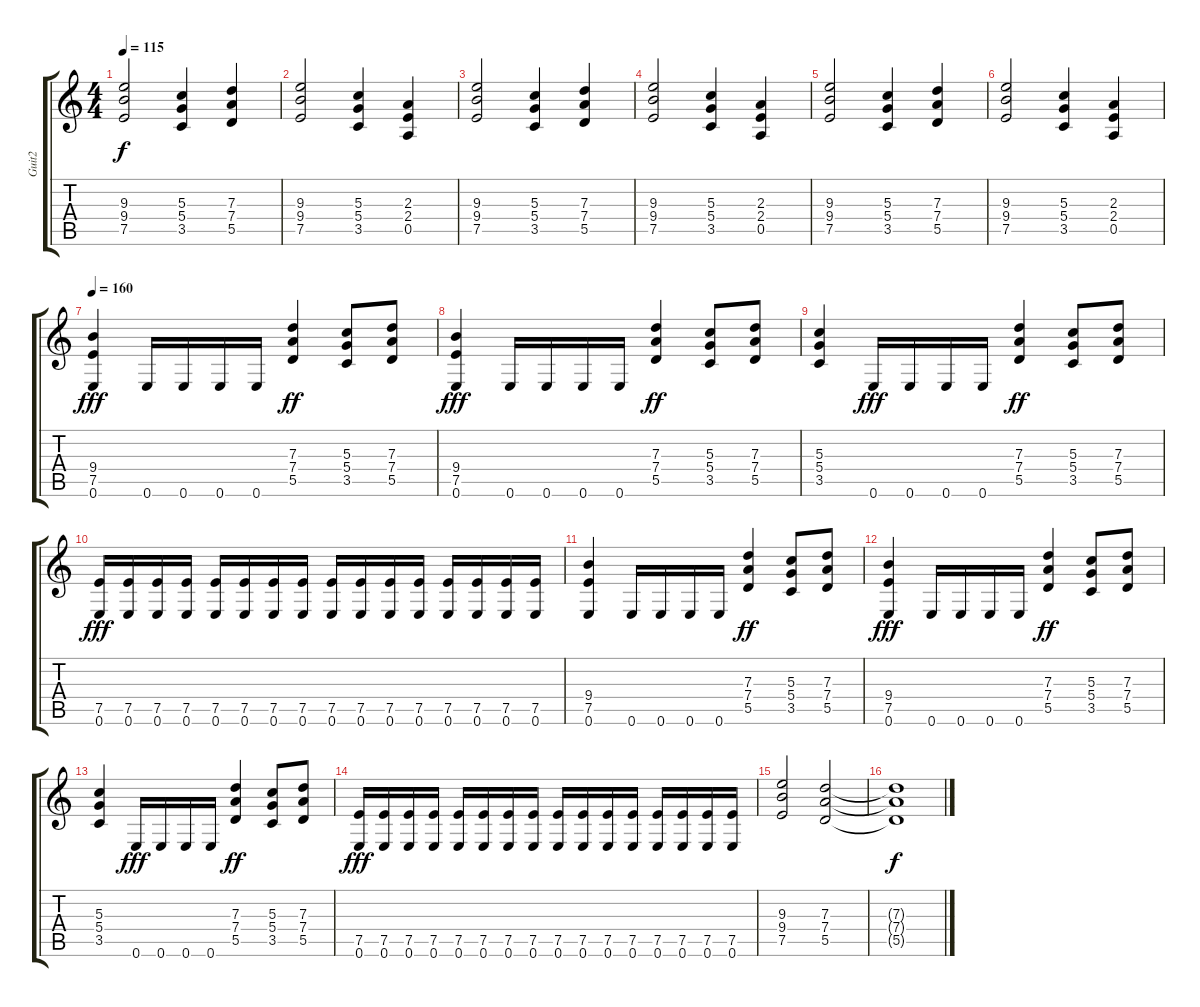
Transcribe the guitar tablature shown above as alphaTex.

\track ("Guit2" "Guit2") {instrument distortionguitar}
\staff {score tabs}
\tuning (E4 B3 G3 D3 A2 E2) {hide}
\ts (4 4)
\tempo 115
\clef g2
\ks c
(9.3 9.4 7.5).2{dy f volume 11 instrument overdrivenguitar} (5.3 5.4 3.5).4 (7.3 7.4 5.5).4 |
(9.3 9.4 7.5).2 (5.3 5.4 3.5).4 (2.3 2.4 0.5).4 |
(9.3 9.4 7.5).2{volume 11 instrument overdrivenguitar} (5.3 5.4 3.5).4 (7.3 7.4 5.5).4 |
(9.3 9.4 7.5).2 (5.3 5.4 3.5).4 (2.3 2.4 0.5).4 |
(9.3 9.4 7.5).2{volume 11 instrument overdrivenguitar} (5.3 5.4 3.5).4 (7.3 7.4 5.5).4 |
(9.3 9.4 7.5).2 (5.3 5.4 3.5).4 (2.3 2.4 0.5).4 |
\tempo 160
(9.4 7.5 0.6).4{dy fff volume 11 instrument distortionguitar} 0.6.16 0.6.16 0.6.16 0.6.16 (7.3 7.4 5.5).4{dy ff} (5.3 5.4 3.5).8 (7.3 7.4 5.5).8 |
(9.4 7.5 0.6).4{dy fff} 0.6.16 0.6.16 0.6.16 0.6.16 (7.3 7.4 5.5).4{dy ff} (5.3 5.4 3.5).8 (7.3 7.4 5.5).8 |
(5.3 5.4 3.5).4 0.6.16{dy fff} 0.6.16 0.6.16 0.6.16 (7.3 7.4 5.5).4{dy ff} (5.3 5.4 3.5).8 (7.3 7.4 5.5).8 |
(7.5 0.6).16{dy fff} (7.5 0.6).16 (7.5 0.6).16 (7.5 0.6).16 (7.5 0.6).16 (7.5 0.6).16 (7.5 0.6).16 (7.5 0.6).16 (7.5 0.6).16 (7.5 0.6).16 (7.5 0.6).16 (7.5 0.6).16 (7.5 0.6).16 (7.5 0.6).16 (7.5 0.6).16 (7.5 0.6).16 |
(9.4 7.5 0.6).4 0.6.16 0.6.16 0.6.16 0.6.16 (7.3 7.4 5.5).4{dy ff} (5.3 5.4 3.5).8 (7.3 7.4 5.5).8 |
(9.4 7.5 0.6).4{dy fff} 0.6.16 0.6.16 0.6.16 0.6.16 (7.3 7.4 5.5).4{dy ff} (5.3 5.4 3.5).8 (7.3 7.4 5.5).8 |
(5.3 5.4 3.5).4 0.6.16{dy fff} 0.6.16 0.6.16 0.6.16 (7.3 7.4 5.5).4{dy ff} (5.3 5.4 3.5).8 (7.3 7.4 5.5).8 |
(7.5 0.6).16{dy fff} (7.5 0.6).16 (7.5 0.6).16 (7.5 0.6).16 (7.5 0.6).16 (7.5 0.6).16 (7.5 0.6).16 (7.5 0.6).16 (7.5 0.6).16 (7.5 0.6).16 (7.5 0.6).16 (7.5 0.6).16 (7.5 0.6).16 (7.5 0.6).16 (7.5 0.6).16 (7.5 0.6).16 |
(9.3 9.4 7.5).2 (7.3 7.4 5.5).2 |
(7.3{t} 7.4{t} 5.5{t}).1{dy f}
